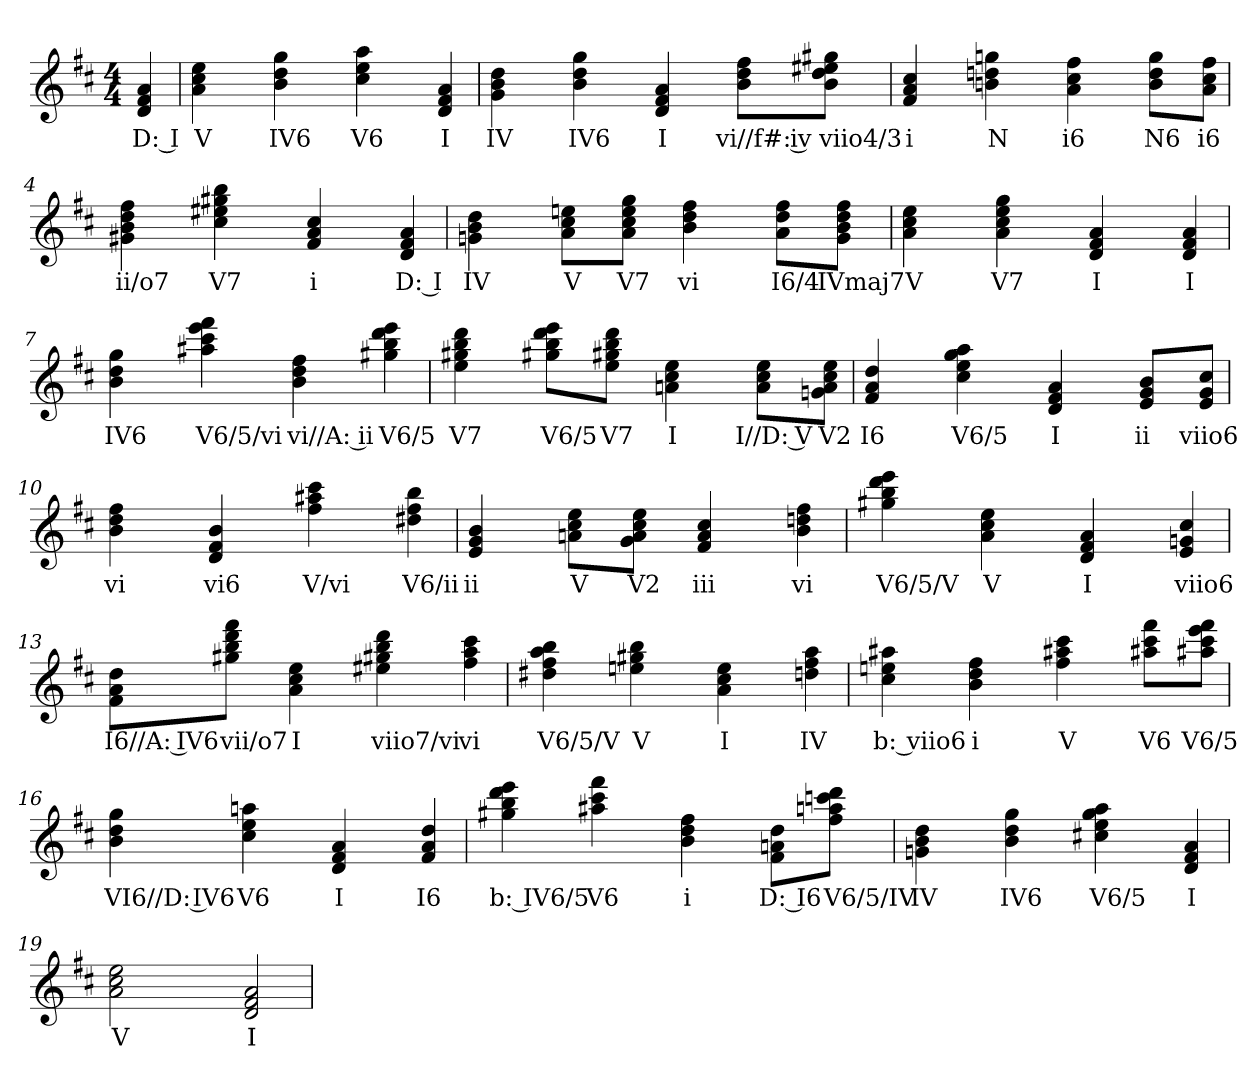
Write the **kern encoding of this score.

**kern	**text
*part1	*part1
*staff1	*staff1
*k[f#c#]	*
*D:	*
*M4/4	*
=	=
4d 4f# 4a	D: I
=1	=1
4a 4cc# 4ee	V
4ryy	.
4b 4dd 4gg	IV6
4ryy	.
4cc# 4ee 4aa	V6
4ryy	.
4d 4f# 4a	I
=2	=2
4g 4b 4dd	IV
4ryy	.
4b 4dd 4gg	IV6
4ryy	.
4d 4f# 4a	I
4ryy	.
8b 8dd 8ff#L	vi//f#: iv
8ryy	.
8b 8dd 8ee#X 8gg#XJ	viio4/3
=3	=3
4f# 4a 4cc#	i
4ryy	.
4bn 4ddn 4ggn	N
4ryy	.
4a 4cc# 4ff#	i6
4ryy	.
8b 8dd 8ggL	N6
8ryy	.
8a 8cc# 8ff#J	i6
=4	=4
4g#X 4b 4dd 4ff#	ii/o7
4ryy	.
4cc# 4ee#X 4gg#X 4bb	V7
4ryy	.
4f# 4a 4cc#	i
4ryy	.
4d 4f# 4a	D: I
=5	=5
4gn 4b 4dd	IV
4ryy	.
8a 8cc# 8eenL	V
8ryy	.
8a 8cc# 8ee 8ggJ	V7
8ryy	.
4b 4dd 4ff#	vi
4ryy	.
8a 8dd 8ff#L	I6/4
8ryy	.
8g 8b 8dd 8ff#J	IVmaj7
=6	=6
4a 4cc# 4ee	V
4ryy	.
4a 4cc# 4ee 4gg	V7
4ryy	.
4d 4f# 4a	I
4ryy	.
4d 4f# 4a	I
=7	=7
4b 4dd 4gg	IV6
4ryy	.
4aa#X 4ccc# 4eee 4fff#	V6/5/vi
4ryy	.
4b 4dd 4ff#	vi//A: ii
4ryy	.
4gg#X 4bb 4ddd 4eee	V6/5
=8	=8
4ee 4gg#X 4bb 4ddd	V7
4ryy	.
8gg#X 8bb 8ddd 8eeeL	V6/5
8ryy	.
8ee 8gg#X 8bb 8dddJ	V7
8ryy	.
4an 4cc# 4ee	I
4ryy	.
8a 8cc# 8eeL	I//D: V
8ryy	.
8gn 8a 8cc# 8eeJ	V2
=9	=9
4f# 4a 4dd	I6
4ryy	.
4cc# 4ee 4gg 4aa	V6/5
4ryy	.
4d 4f# 4a	I
4ryy	.
8e 8g 8bL	ii
8ryy	.
8e 8g 8cc#J	viio6
=10	=10
4b 4dd 4ff#	vi
4ryy	.
4d 4f# 4b	vi6
4ryy	.
4ff# 4aa#X 4ccc#	V/vi
4ryy	.
4dd#X 4ff# 4bb	V6/ii
=11	=11
4e 4g 4b	ii
4ryy	.
8an 8cc# 8eeL	V
8ryy	.
8g 8a 8cc# 8eeJ	V2
8ryy	.
4f# 4a 4cc#	iii
4ryy	.
4b 4ddn 4ff#	vi
=12	=12
4gg#X 4bb 4ddd 4eee	V6/5/V
4ryy	.
4a 4cc# 4ee	V
4ryy	.
4d 4f# 4a	I
4ryy	.
4e 4gn 4cc#	viio6
=13	=13
8f# 8a 8ddL	I6//A: IV6
8ryy	.
8gg#X 8bb 8ddd 8fff#J	vii/o7
8ryy	.
4a 4cc# 4ee	I
4ryy	.
4ee#X 4gg#X 4bb 4ddd	viio7/vi
4ryy	.
4ff# 4aa 4ccc#	vi
=14	=14
4dd#X 4ff# 4aa 4bb	V6/5/V
4ryy	.
4een 4gg#X 4bb	V
4ryy	.
4a 4cc# 4ee	I
4ryy	.
4ddn 4ff# 4aa	IV
=15	=15
4cc# 4een 4aa#X	b: viio6
4ryy	.
4b 4dd 4ff#	i
4ryy	.
4ff# 4aa#X 4ccc#	V
4ryy	.
8aa#X 8ccc# 8fff#L	V6
8ryy	.
8aa#X 8ccc# 8eee 8fff#J	V6/5
=16	=16
4b 4dd 4gg	VI6//D: IV6
4ryy	.
4cc# 4ee 4aan	V6
4ryy	.
4d 4f# 4a	I
4ryy	.
4f# 4a 4dd	I6
=17	=17
4gg#X 4bb 4ddd 4eee	b: IV6/5
4ryy	.
4aa#X 4ccc# 4fff#	V6
4ryy	.
4b 4dd 4ff#	i
4ryy	.
8f# 8an 8ddL	D: I6
8ryy	.
8ff# 8aan 8cccn 8dddJ	V6/5/IV
=18	=18
4gn 4b 4dd	IV
4ryy	.
4b 4dd 4gg	IV6
4ryy	.
4cc#X 4ee 4gg 4aa	V6/5
4ryy	.
4d 4f# 4a	I
=19	=19
2a 2cc# 2ee	V
2ryy	.
2d 2f# 2a	I
=	=
*-	*-
